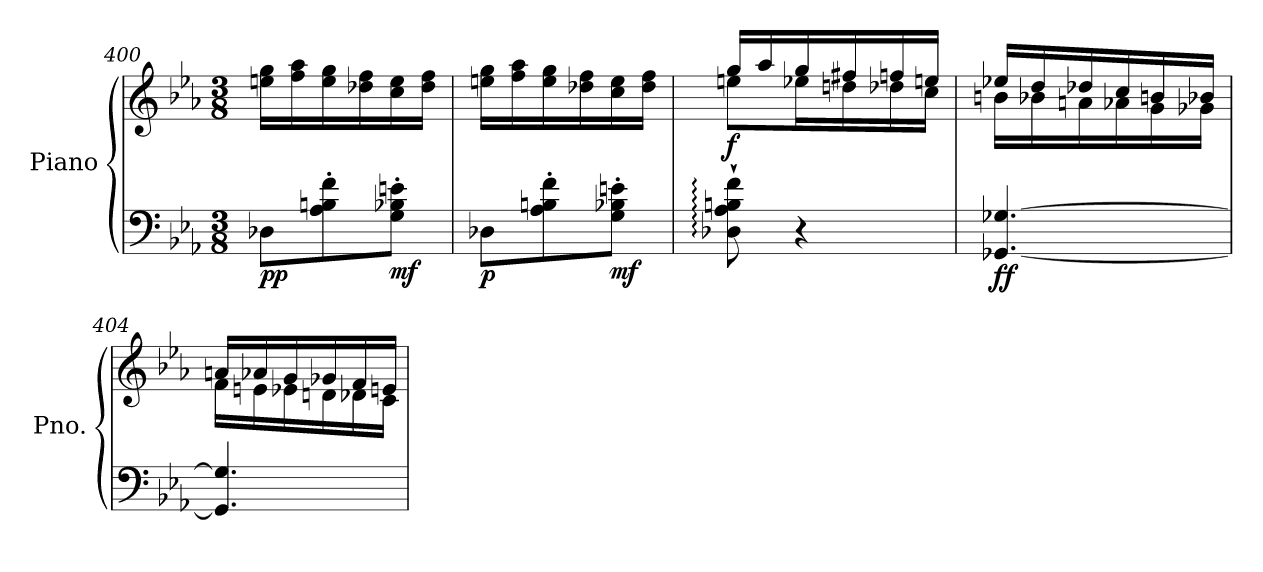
**kern	**kern	**dynam
*part1	*part1	*part1
*staff2	*staff1	*staff1/2
*I"Piano	*	*
*I'Pno.	*	*
*clefF4	*clefG2	*
*k[b-e-a-]	*k[b-e-a-]	*
*M3/8	*M3/8	*
=400	=400	=400
!	!	!LO:DY:b=2
!	!	!LO:DY:n=1:b
8D-X\L	16een\ 16gg\LL	p p
.	16ff\ 16aa-\	.
8A-\' 8Bn\' 8f\'	16ee\ 16gg\	.
.	16dd-X\ 16ff\	.
!	!	!LO:DY:n=2:b=2
8G\' 8B-X\' 8en\'J	16cc\ 16ee\	mf
.	16dd-\ 16ff\JJ	.
=401	=401	=401
!	!	!LO:DY:b=2
8D-X\L	16een\ 16gg\LL	p
.	16ff\ 16aa-\	.
8A-\' 8Bn\' 8f\'	16ee\ 16gg\	.
.	16dd-X\ 16ff\	.
!	!	!LO:DY:b=2
8G\' 8B-X\' 8en\'J	16cc\ 16ee\	mf
.	16dd-\ 16ff\JJ	.
!!LO:LB:g=z
=402	=402	=402
*	*^	*
!	!	!	!LO:DY:b
8D-X\:` 8A-\:` 8Bn\:` 8f\:`	16gg/LL	8een\L	f
.	16aa-/	.	.
4r	16gg/	16ee-X\L	.
.	16ff#X/	16ddn\	.
.	16ffn/	16dd-X\	.
.	16een/JJ	16cc\JJ	.
=403	=403	=403	=403
!	!	!	!LO:DY:b=2
[4.GG-X/ [4.G-X/	16ee-X/LL	16bn\LL	ff
.	16dd/	16b-X\	.
.	16dd-X/	16an\	.
.	16cc/	16a-X\	.
.	16bn/	16g\	.
.	16b-X/JJ	16g-X\JJ	.
=404	=404	=404	=404
4.GG-/] 4.G-/]	16an/LL	16f\LL	.
.	16a-X/	16en\	.
.	16g/	16e-X\	.
.	16g-X/	16dn\	.
.	16f/	16d-X\	.
.	16en/JJ	16c\JJ	.
*	*v	*v	*
=	=	=
*-	*-	*-
